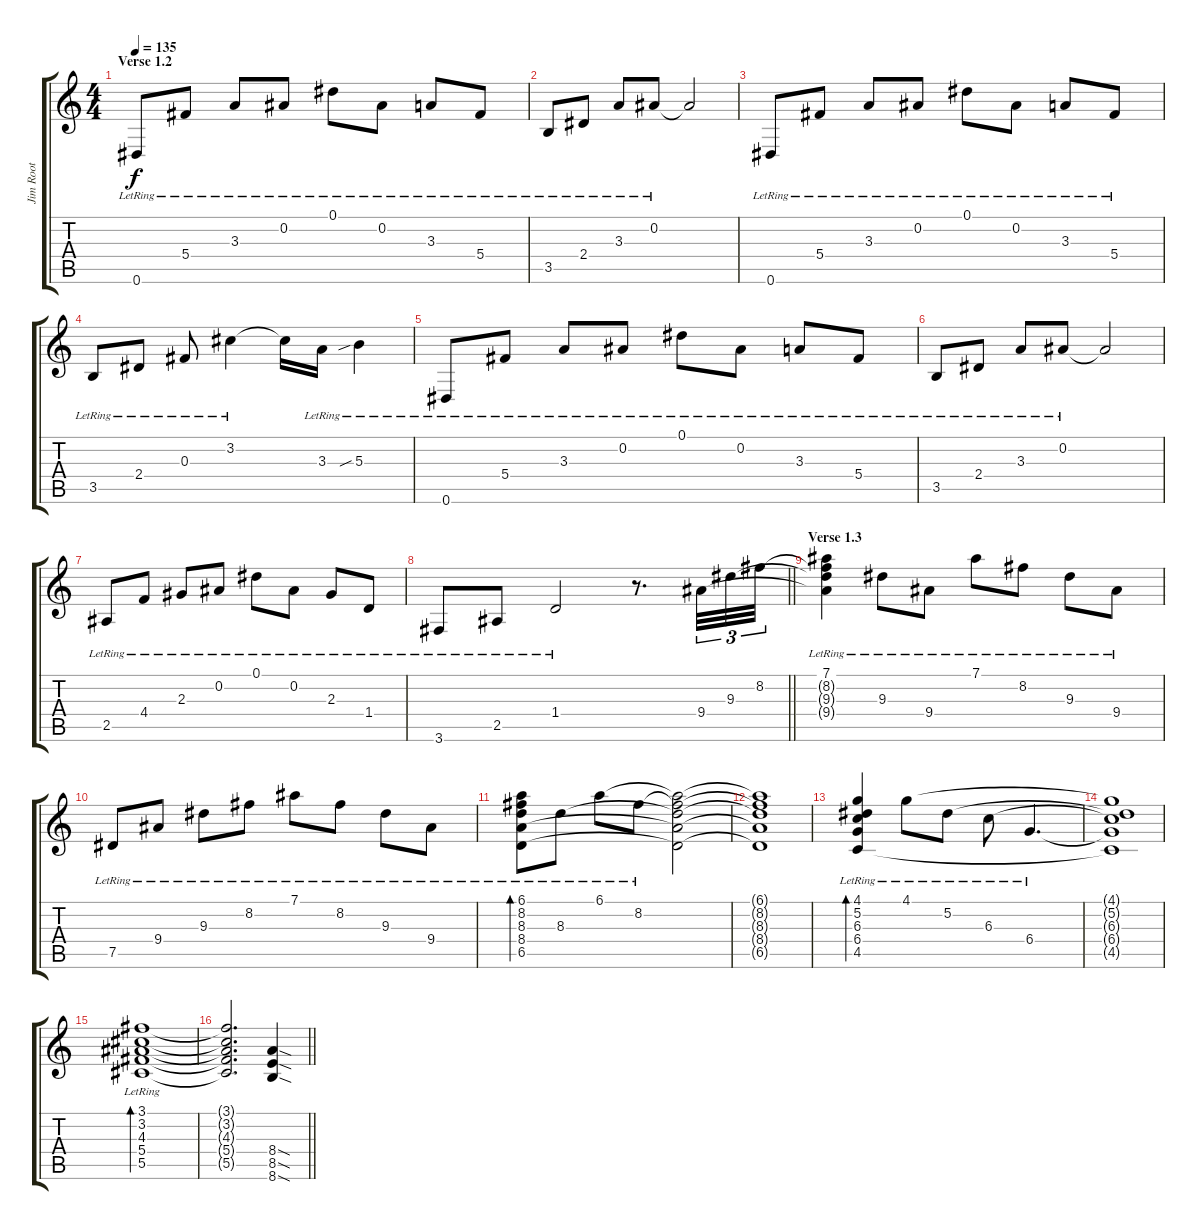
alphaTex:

\track ("Jim Root" "Jim Root") {instrument distortionguitar}
\staff {score tabs}
\tuning (Eb4 Bb3 Gb3 Db3 Ab2 Eb2) {hide}
\ts (4 4)
\section ("" "Verse 1.2")
\tempo 135
\clef g2
\ks c
0.6{lr}.8{dy f} 5.4{lr}.8 3.3{lr}.8 0.2{lr}.8 0.1{lr}.8 0.2{lr}.8 3.3{lr}.8 5.4{lr}.8 |
3.5{lr}.8 2.4{lr}.8 3.3{lr}.8 0.2{lr}.8 0.2{t}.2 |
0.6{lr}.8 5.4{lr}.8 3.3{lr}.8 0.2{lr}.8 0.1{lr}.8 0.2{lr}.8 3.3{lr}.8 5.4{lr}.8 |
3.5{lr}.8 2.4{lr}.8 0.3{lr}.8 3.2{lr}.4 3.2{t}.16 3.3{lr}.16 5.3{sib lr}.4 |
0.6{lr}.8 5.4{lr}.8 3.3{lr}.8 0.2{lr}.8 0.1{lr}.8 0.2{lr}.8 3.3{lr}.8 5.4{lr}.8 |
3.5{lr}.8 2.4{lr}.8 3.3{lr}.8 0.2{lr}.8 0.2{t}.2 |
2.5{lr}.8 4.4{lr}.8 2.3{lr}.8 0.2{lr}.8 0.1{lr}.8 0.2{lr}.8 2.3{lr}.8 1.4{lr}.8 |
\barLineRight lightlight
3.6{lr}.8 2.5{lr}.8 1.4{lr}.2 r.8{d} 9.4.32{tu (3 2) volume 10 instrument electricguitarjazz} 9.3.32{tu (3 2)} 8.2.32{tu (3 2)} |
\section ("" "Verse 1.3")
(7.1{lr} 8.2{t} 9.3{t} 9.4{t}).4 9.3{lr}.8 9.4{lr}.8 7.1{lr}.8 8.2{lr}.8 9.3{lr}.8 9.4{lr}.8 |
7.5{lr}.8 9.4{lr}.8 9.3{lr}.8 8.2{lr}.8 7.1{lr}.8 8.2{lr}.8 9.3{lr}.8 9.4{lr}.8 |
(6.1{lr} 8.2{lr} 8.3{lr} 8.4{lr} 6.5{lr}).8{bd 120} 8.3{lr}.8 6.1{lr}.8 8.2{lr}.8 (6.1{t} 8.2{t} 8.3{t} 8.4{t} 6.5{t}).2 |
(6.1{t} 8.2{t} 8.3{t} 8.4{t} 6.5{t}).1 |
(4.1{lr} 5.2{lr} 6.3{lr} 6.4{lr} 4.5{lr}).4{bd 120} 4.1{lr}.8 5.2{lr}.8 6.3{lr}.8 6.4{lr}.4{d} |
(4.1{t} 5.2{t} 6.3{t} 6.4{t} 4.5{t}).1 |
(3.1{lr} 3.2{lr} 4.3{lr} 5.4{lr} 5.5{lr}).1{bd 120} |
\barLineRight lightlight
(3.1{t} 3.2{t} 4.3{t} 5.4{t} 5.5{t}).2{d} (8.4{sod} 8.5{sod} 8.6{sod}).4{volume 13 instrument distortionguitar}
